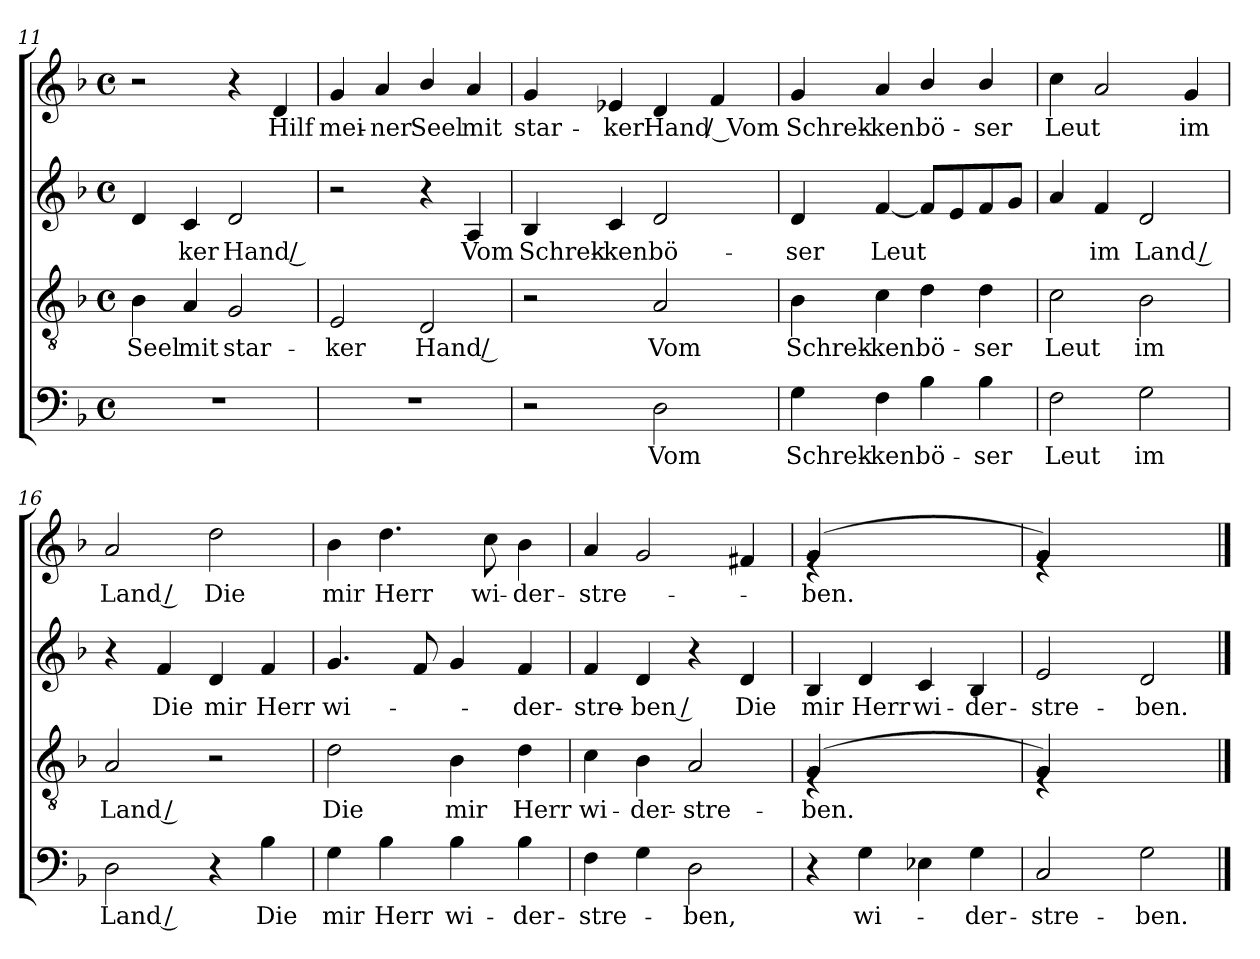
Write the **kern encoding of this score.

**kern	**text	**kern	**text	**kern	**text	**kern	**text
*part4	*part4	*part3	*part3	*part2	*part2	*part1	*part1
*staff4	*staff4	*staff3	*staff3	*staff2	*staff2	*staff1	*staff1
!!LO:LB:g=z
*clefF4	*	*clefGv2	*	*clefG2	*	*clefG2	*
*k[b-]	*	*k[b-]	*	*k[b-]	*	*k[b-]	*
*F:	*	*F:	*	*F:	*	*F:	*
*M4/4	*	*M4/4	*	*M4/4	*	*M4/4	*
*met(c)	*	*met(c)	*	*met(c)	*	*met(c)	*
=11	=11	=11	=11	=11	=11	=11	=11
!	!	!	!LO:LY:b	!	!	!	!
1r	.	4B-\	Seel	4d/	.	2r	.
!	!	!	!LO:LY:b	!	!LO:LY:b	!	!
.	.	4A/	mit	4c/	-ker	.	.
!	!	!	!LO:LY:b	!	!LO:LY:b	!	!
.	.	2G/	star-	2d/	Hand /	4r	.
!	!	!	!	!	!	!	!LO:LY:b
.	.	.	.	.	.	4d/	Hilf
=12	=12	=12	=12	=12	=12	=12	=12
!	!	!	!LO:LY:b	!	!	!	!LO:LY:b
1r	.	2E/	-ker	2r	.	4g/	mei-
!	!	!	!	!	!	!	!LO:LY:b
.	.	.	.	.	.	4a/	-ner
!	!	!	!LO:LY:b	!	!	!	!LO:LY:b
.	.	2D/	Hand /	4r	.	4b-/	Seel
!	!	!	!	!	!LO:LY:b	!	!LO:LY:b
.	.	.	.	4A/	Vom	4a/	mit
=13	=13	=13	=13	=13	=13	=13	=13
!	!	!	!	!	!LO:LY:b	!	!LO:LY:b
2r	.	2r	.	4B-/	Schrek-	4g/	star-
!	!	!	!	!	!LO:LY:b	!	!LO:LY:b
.	.	.	.	4c/	-ken	4e-X/	-ker
!	!LO:LY:b	!	!LO:LY:b	!	!LO:LY:b	!	!LO:LY:b
2D\	Vom	2A/	Vom	2d/	bö-	4d/	Hand
!	!	!	!	!	!	!	!LO:LY:b:rj
.	.	.	.	.	.	4f/	/ Vom
=14	=14	=14	=14	=14	=14	=14	=14
!	!LO:LY:b	!	!LO:LY:b	!	!LO:LY:b	!	!LO:LY:b
4G\	Schrek-	4B-\	Schrek-	4d/	-ser	4g/	Schrek-
!	!LO:LY:b	!	!LO:LY:b	!	!LO:LY:b	!	!LO:LY:b
4F\	-ken	4c\	-ken	[<4f/	Leut	4a/	-ken
!	!LO:LY:b	!	!LO:LY:b	!	!	!	!LO:LY:b
4B-\	bö-	4d\	bö-	8f/L]	.	4b-/	bö-
.	.	.	.	8e/	.	.	.
!	!LO:LY:b	!	!LO:LY:b	!	!	!	!LO:LY:b
4B-\	-ser	4d\	-ser	8f/	.	4b-/	-ser
.	.	.	.	8g/J	.	.	.
=15	=15	=15	=15	=15	=15	=15	=15
!	!LO:LY:b	!	!LO:LY:b	!	!	!	!LO:LY:b
2F\	Leut	2c\	Leut	4a/	.	4cc\	Leut
!	!	!	!	!	!LO:LY:b	!	!
.	.	.	.	4f/	im	2a/	.
!	!LO:LY:b	!	!LO:LY:b	!	!LO:LY:b	!	!
2G\	im	2B-\	im	2d/	Land /	.	.
!	!	!	!	!	!	!	!LO:LY:b
.	.	.	.	.	.	4g/	im
!!LO:PB:g=z
=16	=16	=16	=16	=16	=16	=16	=16
!	!LO:LY:b	!	!LO:LY:b	!	!	!	!LO:LY:b
2D\	Land /	2A/	Land /	4r	.	2a/	Land /
!	!	!	!	!	!LO:LY:b	!	!
.	.	.	.	4f/	Die	.	.
!	!	!	!	!	!LO:LY:b	!	!LO:LY:b
4r	.	2r	.	4d/	mir	2dd\	Die
!	!LO:LY:b	!	!	!	!LO:LY:b	!	!
4B-\	Die	.	.	4f/	Herr	.	.
=17	=17	=17	=17	=17	=17	=17	=17
!	!LO:LY:b	!	!LO:LY:b	!	!LO:LY:b	!	!LO:LY:b
4G\	mir	2d\	Die	4.g/	wi-	4b-\	mir
!	!LO:LY:b	!	!	!	!	!	!LO:LY:b
4B-\	Herr	.	.	.	.	4.dd\	Herr
.	.	.	.	8f/	.	.	.
!	!LO:LY:b	!	!LO:LY:b	!	!	!	!
4B-\	wi-	4B-\	mir	4g/	.	.	.
!	!	!	!	!	!	!	!LO:LY:b
.	.	.	.	.	.	8cc\	wi-
!	!LO:LY:b	!	!LO:LY:b	!	!LO:LY:b	!	!LO:LY:b
4B-\	-der-	4d\	Herr	4f/	-der-	4b-\	-der-
=18	=18	=18	=18	=18	=18	=18	=18
!	!LO:LY:b	!	!LO:LY:b	!	!LO:LY:b	!	!LO:LY:b
4F\	-stre-	4c\	wi-	4f/	-stre-	4a/	-stre-
!	!	!	!LO:LY:b	!	!LO:LY:b	!	!
4G\	.	4B-\	-der-	4d/	-ben /	2g/	.
!	!LO:LY:b	!	!LO:LY:b	!	!	!	!
2D\	-ben,	2A/	-stre-	4r	.	.	.
!	!	!	!	!	!LO:LY:b	!	!
.	.	.	.	4d/	Die	4f#X/	.
=19	=19	=19	=19	=19	=19	=19	=19
!	!	!LO:N:head=solid	!LO:LY:b	!	!LO:LY:b	!LO:N:head=solid	!LO:LY:b
*	*	*^	*	*	*	*^	*
4r	.	(<4G/	4rE	-ben.	4B-/	mir	(<4g/	4re	-ben.
!	!LO:LY:b	!	!	!	!	!LO:LY:b	!	!	!
4G\	wi-	2.ryy	2.ryy	.	4d/	Herr	2.ryy	2.ryy	.
!	!	!	!	!	!	!LO:LY:b	!	!	!
4E-X\	.	.	.	.	4c/	wi-	.	.	.
!	!LO:LY:b	!	!	!	!	!LO:LY:b	!	!	!
4G\	-der-	.	.	.	4B-/	-der-	.	.	.
=20	=20	=20	=20	=20	=20	=20	=20	=20	=20
!	!LO:LY:b	!LO:N:head=solid	!	!	!	!LO:LY:b	!LO:N:head=solid	!	!
2C/	-stre-	4G/)	4rE	.	2e/	-stre-	4g/)	4re	.
.	.	2.ryy	2.ryy	.	.	.	2.ryy	2.ryy	.
!	!LO:LY:b	!	!	!	!	!LO:LY:b	!	!	!
2G\	-ben.	.	.	.	2d/	-ben.	.	.	.
*	*	*v	*v	*	*	*	*v	*v	*
==	==	==	==	==	==	==	==
*-	*-	*-	*-	*-	*-	*-	*-
